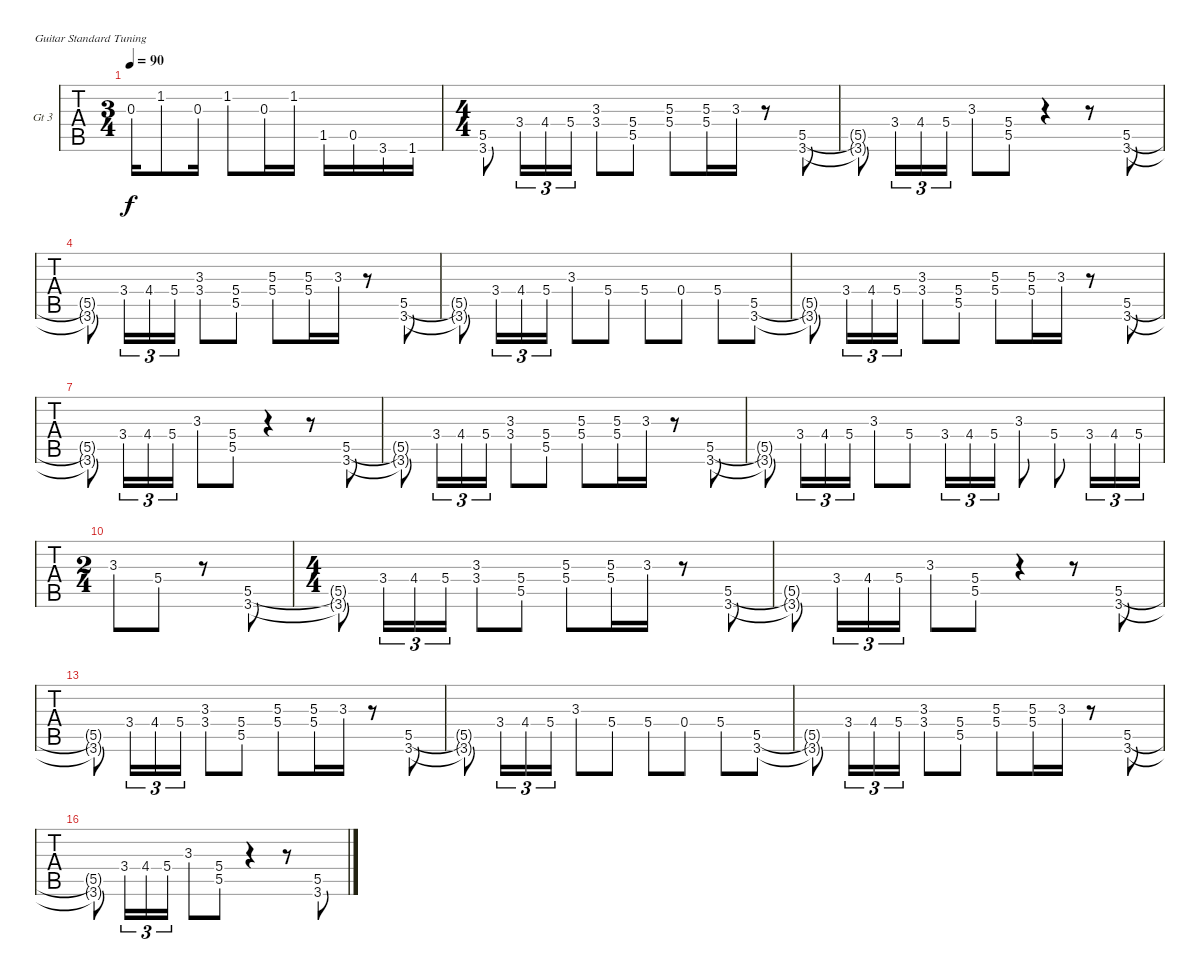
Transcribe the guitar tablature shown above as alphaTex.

\bracketExtendMode nobrackets
\firstSystemTrackNameOrientation horizontal
\otherSystemsTrackNameOrientation horizontal
\defaultBarNumberDisplay FirstOfSystem
\track ("Guitar 3" "Gt 3") {instrument distortionguitar}
\staff {tabs}
\tuning (E4 B3 G3 D3 A2 E2)
\ts (3 4)
\tempo 90
\clef g2
\ks c
0.3.16{dy f} 1.2.8 0.3.16 1.2.8 0.3.16 1.2.16 1.5.16 0.5.16 3.6.16 1.6.16 |
\ts (4 4)
(5.5 3.6).8 3.4.16{tu (3 2)} 4.4.16{tu (3 2)} 5.4.16{tu (3 2)} (3.3 3.4).8 (5.4 5.5).8 (5.3{st} 5.4{st}).8 (5.3 5.4{st}).16 3.3.16 r.8 (5.5 3.6).8 |
(5.5{t} 3.6{t}).8 3.4.16{tu (3 2)} 4.4.16{tu (3 2)} 5.4.16{tu (3 2)} 3.3.8 (5.4 5.5).8 r.4 r.8 (5.5 3.6).8 |
(5.5{t} 3.6{t}).8 3.4.16{tu (3 2)} 4.4.16{tu (3 2)} 5.4.16{tu (3 2)} (3.3 3.4).8 (5.4 5.5).8 (5.3{st} 5.4{st}).8 (5.3 5.4{st}).16 3.3.16 r.8 (5.5 3.6).8 |
(5.5{t} 3.6{t}).8 3.4.16{tu (3 2)} 4.4.16{tu (3 2)} 5.4.16{tu (3 2)} 3.3.8 5.4.8 5.4.8 0.4.8 5.4.8 (5.5 3.6).8 |
(5.5{t} 3.6{t}).8 3.4.16{tu (3 2)} 4.4.16{tu (3 2)} 5.4.16{tu (3 2)} (3.3 3.4).8 (5.4 5.5).8 (5.3{st} 5.4{st}).8 (5.3 5.4{st}).16 3.3.16 r.8 (5.5 3.6).8 |
(5.5{t} 3.6{t}).8 3.4.16{tu (3 2)} 4.4.16{tu (3 2)} 5.4.16{tu (3 2)} 3.3.8 (5.4 5.5).8 r.4 r.8 (5.5 3.6).8 |
(5.5{t} 3.6{t}).8 3.4.16{tu (3 2)} 4.4.16{tu (3 2)} 5.4.16{tu (3 2)} (3.3 3.4).8 (5.4 5.5).8 (5.3{st} 5.4{st}).8 (5.3 5.4).16 3.3.16 r.8 (5.5 3.6).8 |
(5.5{t} 3.6{t}).8 3.4.16{tu (3 2)} 4.4.16{tu (3 2)} 5.4.16{tu (3 2)} 3.3.8 5.4.8 3.4.16{tu (3 2)} 4.4.16{tu (3 2)} 5.4.16{tu (3 2)} 3.3.8 5.4.8 3.4.16{tu (3 2)} 4.4.16{tu (3 2)} 5.4.16{tu (3 2)} |
\ts (2 4)
3.3.8 5.4.8 r.8 (5.5 3.6).8 |
\ts (4 4)
(5.5{t} 3.6{t}).8 3.4.16{tu (3 2)} 4.4.16{tu (3 2)} 5.4.16{tu (3 2)} (3.3 3.4).8 (5.4 5.5).8 (5.3{st} 5.4{st}).8 (5.3 5.4).16 3.3.16 r.8 (5.5 3.6).8 |
(5.5{t} 3.6{t}).8 3.4.16{tu (3 2)} 4.4.16{tu (3 2)} 5.4.16{tu (3 2)} 3.3.8 (5.4 5.5).8 r.4 r.8 (5.5 3.6).8 |
(5.5{t} 3.6{t}).8 3.4.16{tu (3 2)} 4.4.16{tu (3 2)} 5.4.16{tu (3 2)} (3.3 3.4).8 (5.4 5.5).8 (5.3{st} 5.4{st}).8 (5.3 5.4).16 3.3.16 r.8 (5.5 3.6).8 |
(5.5{t} 3.6{t}).8 3.4.16{tu (3 2)} 4.4.16{tu (3 2)} 5.4.16{tu (3 2)} 3.3.8 5.4.8 5.4.8 0.4.8 5.4.8 (5.5 3.6).8 |
(5.5{t} 3.6{t}).8 3.4.16{tu (3 2)} 4.4.16{tu (3 2)} 5.4.16{tu (3 2)} (3.3 3.4).8 (5.4 5.5).8 (5.3{st} 5.4{st}).8 (5.3 5.4).16 3.3.16 r.8 (5.5 3.6).8 |
(5.5{t} 3.6{t}).8 3.4.16{tu (3 2)} 4.4.16{tu (3 2)} 5.4.16{tu (3 2)} 3.3.8 (5.4 5.5).8 r.4 r.8 (5.5 3.6).8
